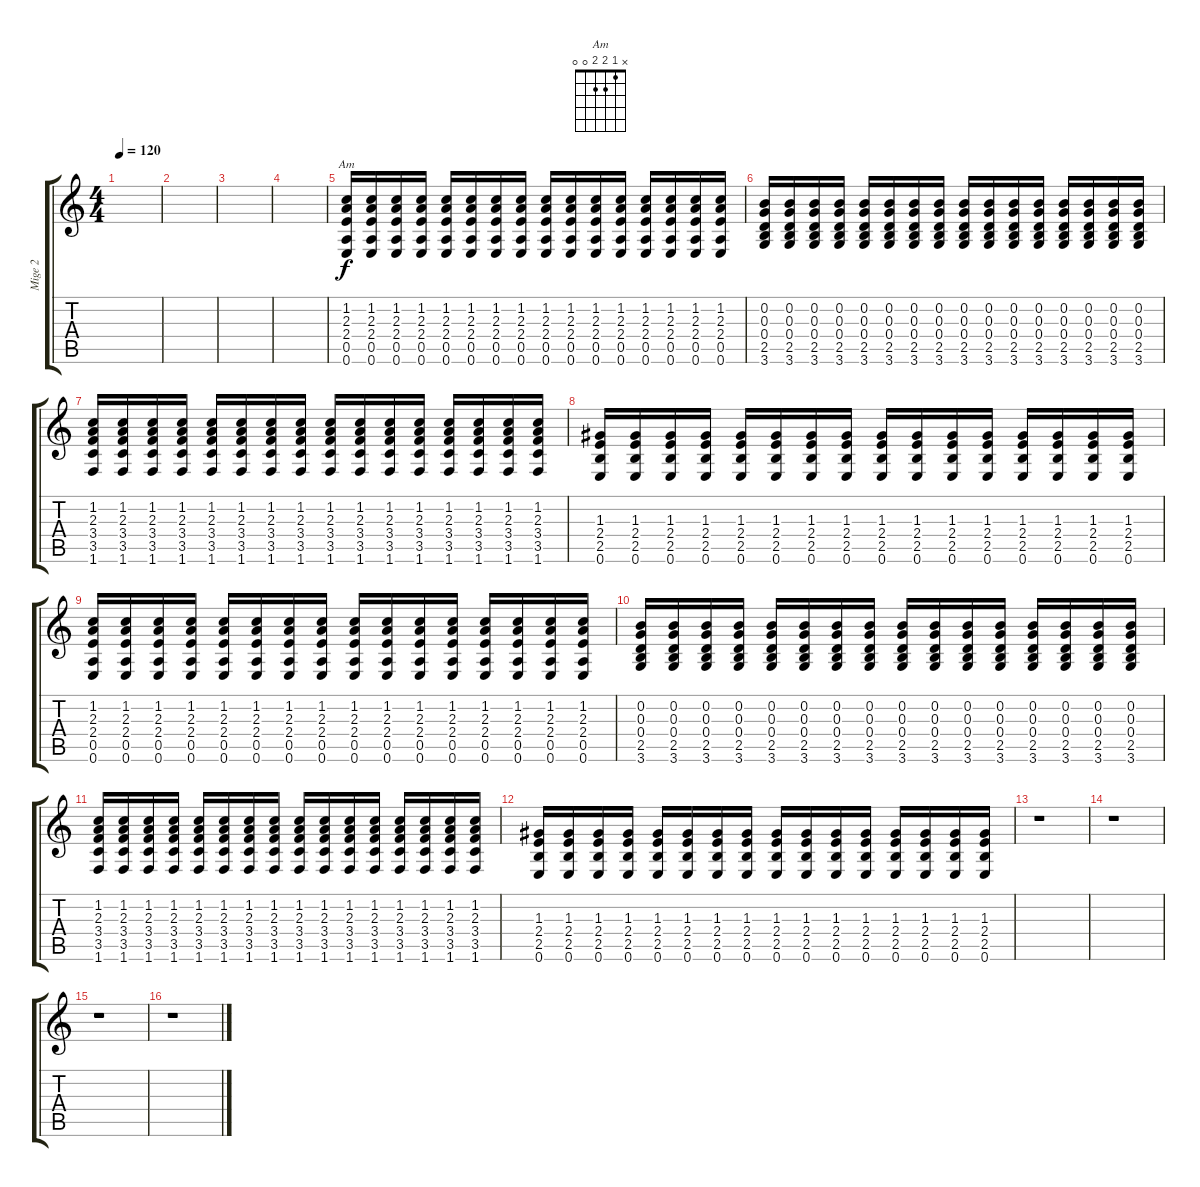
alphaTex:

\track ("Mige 2" "Mige 2") {instrument distortionguitar}
\staff {score tabs}
\tuning (E4 B3 G3 D3 A2 E2) {hide}
\chord ("Am" x 1 2 2 0 0)
\ts (4 4)
\tempo 120
\clef g2
\ks c
|
|
|
|
(1.2 2.3 2.4 0.5 0.6).16{ch "Am"} (1.2 2.3 2.4 0.5 0.6).16 (1.2 2.3 2.4 0.5 0.6).16 (1.2 2.3 2.4 0.5 0.6).16 (1.2 2.3 2.4 0.5 0.6).16 (1.2 2.3 2.4 0.5 0.6).16 (1.2 2.3 2.4 0.5 0.6).16 (1.2 2.3 2.4 0.5 0.6).16 (1.2 2.3 2.4 0.5 0.6).16 (1.2 2.3 2.4 0.5 0.6).16 (1.2 2.3 2.4 0.5 0.6).16 (1.2 2.3 2.4 0.5 0.6).16 (1.2 2.3 2.4 0.5 0.6).16 (1.2 2.3 2.4 0.5 0.6).16 (1.2 2.3 2.4 0.5 0.6).16 (1.2 2.3 2.4 0.5 0.6).16 |
(0.2 0.3 0.4 2.5 3.6).16 (0.2 0.3 0.4 2.5 3.6).16 (0.2 0.3 0.4 2.5 3.6).16 (0.2 0.3 0.4 2.5 3.6).16 (0.2 0.3 0.4 2.5 3.6).16 (0.2 0.3 0.4 2.5 3.6).16 (0.2 0.3 0.4 2.5 3.6).16 (0.2 0.3 0.4 2.5 3.6).16 (0.2 0.3 0.4 2.5 3.6).16 (0.2 0.3 0.4 2.5 3.6).16 (0.2 0.3 0.4 2.5 3.6).16 (0.2 0.3 0.4 2.5 3.6).16 (0.2 0.3 0.4 2.5 3.6).16 (0.2 0.3 0.4 2.5 3.6).16 (0.2 0.3 0.4 2.5 3.6).16 (0.2 0.3 0.4 2.5 3.6).16 |
(1.2 2.3 3.4 3.5 1.6).16 (1.2 2.3 3.4 3.5 1.6).16 (1.2 2.3 3.4 3.5 1.6).16 (1.2 2.3 3.4 3.5 1.6).16 (1.2 2.3 3.4 3.5 1.6).16 (1.2 2.3 3.4 3.5 1.6).16 (1.2 2.3 3.4 3.5 1.6).16 (1.2 2.3 3.4 3.5 1.6).16 (1.2 2.3 3.4 3.5 1.6).16 (1.2 2.3 3.4 3.5 1.6).16 (1.2 2.3 3.4 3.5 1.6).16 (1.2 2.3 3.4 3.5 1.6).16 (1.2 2.3 3.4 3.5 1.6).16 (1.2 2.3 3.4 3.5 1.6).16 (1.2 2.3 3.4 3.5 1.6).16 (1.2 2.3 3.4 3.5 1.6).16 |
(1.3 2.4 2.5 0.6).16 (1.3 2.4 2.5 0.6).16 (1.3 2.4 2.5 0.6).16 (1.3 2.4 2.5 0.6).16 (1.3 2.4 2.5 0.6).16 (1.3 2.4 2.5 0.6).16 (1.3 2.4 2.5 0.6).16 (1.3 2.4 2.5 0.6).16 (1.3 2.4 2.5 0.6).16 (1.3 2.4 2.5 0.6).16 (1.3 2.4 2.5 0.6).16 (1.3 2.4 2.5 0.6).16 (1.3 2.4 2.5 0.6).16 (1.3 2.4 2.5 0.6).16 (1.3 2.4 2.5 0.6).16 (1.3 2.4 2.5 0.6).16 |
(1.2 2.3 2.4 0.5 0.6).16 (1.2 2.3 2.4 0.5 0.6).16 (1.2 2.3 2.4 0.5 0.6).16 (1.2 2.3 2.4 0.5 0.6).16 (1.2 2.3 2.4 0.5 0.6).16 (1.2 2.3 2.4 0.5 0.6).16 (1.2 2.3 2.4 0.5 0.6).16 (1.2 2.3 2.4 0.5 0.6).16 (1.2 2.3 2.4 0.5 0.6).16 (1.2 2.3 2.4 0.5 0.6).16 (1.2 2.3 2.4 0.5 0.6).16 (1.2 2.3 2.4 0.5 0.6).16 (1.2 2.3 2.4 0.5 0.6).16 (1.2 2.3 2.4 0.5 0.6).16 (1.2 2.3 2.4 0.5 0.6).16 (1.2 2.3 2.4 0.5 0.6).16 |
(0.2 0.3 0.4 2.5 3.6).16 (0.2 0.3 0.4 2.5 3.6).16 (0.2 0.3 0.4 2.5 3.6).16 (0.2 0.3 0.4 2.5 3.6).16 (0.2 0.3 0.4 2.5 3.6).16 (0.2 0.3 0.4 2.5 3.6).16 (0.2 0.3 0.4 2.5 3.6).16 (0.2 0.3 0.4 2.5 3.6).16 (0.2 0.3 0.4 2.5 3.6).16 (0.2 0.3 0.4 2.5 3.6).16 (0.2 0.3 0.4 2.5 3.6).16 (0.2 0.3 0.4 2.5 3.6).16 (0.2 0.3 0.4 2.5 3.6).16 (0.2 0.3 0.4 2.5 3.6).16 (0.2 0.3 0.4 2.5 3.6).16 (0.2 0.3 0.4 2.5 3.6).16 |
(1.2 2.3 3.4 3.5 1.6).16 (1.2 2.3 3.4 3.5 1.6).16 (1.2 2.3 3.4 3.5 1.6).16 (1.2 2.3 3.4 3.5 1.6).16 (1.2 2.3 3.4 3.5 1.6).16 (1.2 2.3 3.4 3.5 1.6).16 (1.2 2.3 3.4 3.5 1.6).16 (1.2 2.3 3.4 3.5 1.6).16 (1.2 2.3 3.4 3.5 1.6).16 (1.2 2.3 3.4 3.5 1.6).16 (1.2 2.3 3.4 3.5 1.6).16 (1.2 2.3 3.4 3.5 1.6).16 (1.2 2.3 3.4 3.5 1.6).16 (1.2 2.3 3.4 3.5 1.6).16 (1.2 2.3 3.4 3.5 1.6).16 (1.2 2.3 3.4 3.5 1.6).16 |
(1.3 2.4 2.5 0.6).16 (1.3 2.4 2.5 0.6).16 (1.3 2.4 2.5 0.6).16 (1.3 2.4 2.5 0.6).16 (1.3 2.4 2.5 0.6).16 (1.3 2.4 2.5 0.6).16 (1.3 2.4 2.5 0.6).16 (1.3 2.4 2.5 0.6).16 (1.3 2.4 2.5 0.6).16 (1.3 2.4 2.5 0.6).16 (1.3 2.4 2.5 0.6).16 (1.3 2.4 2.5 0.6).16 (1.3 2.4 2.5 0.6).16 (1.3 2.4 2.5 0.6).16 (1.3 2.4 2.5 0.6).16 (1.3 2.4 2.5 0.6).16 |
r.1 |
r.1 |
r.1 |
r.1
